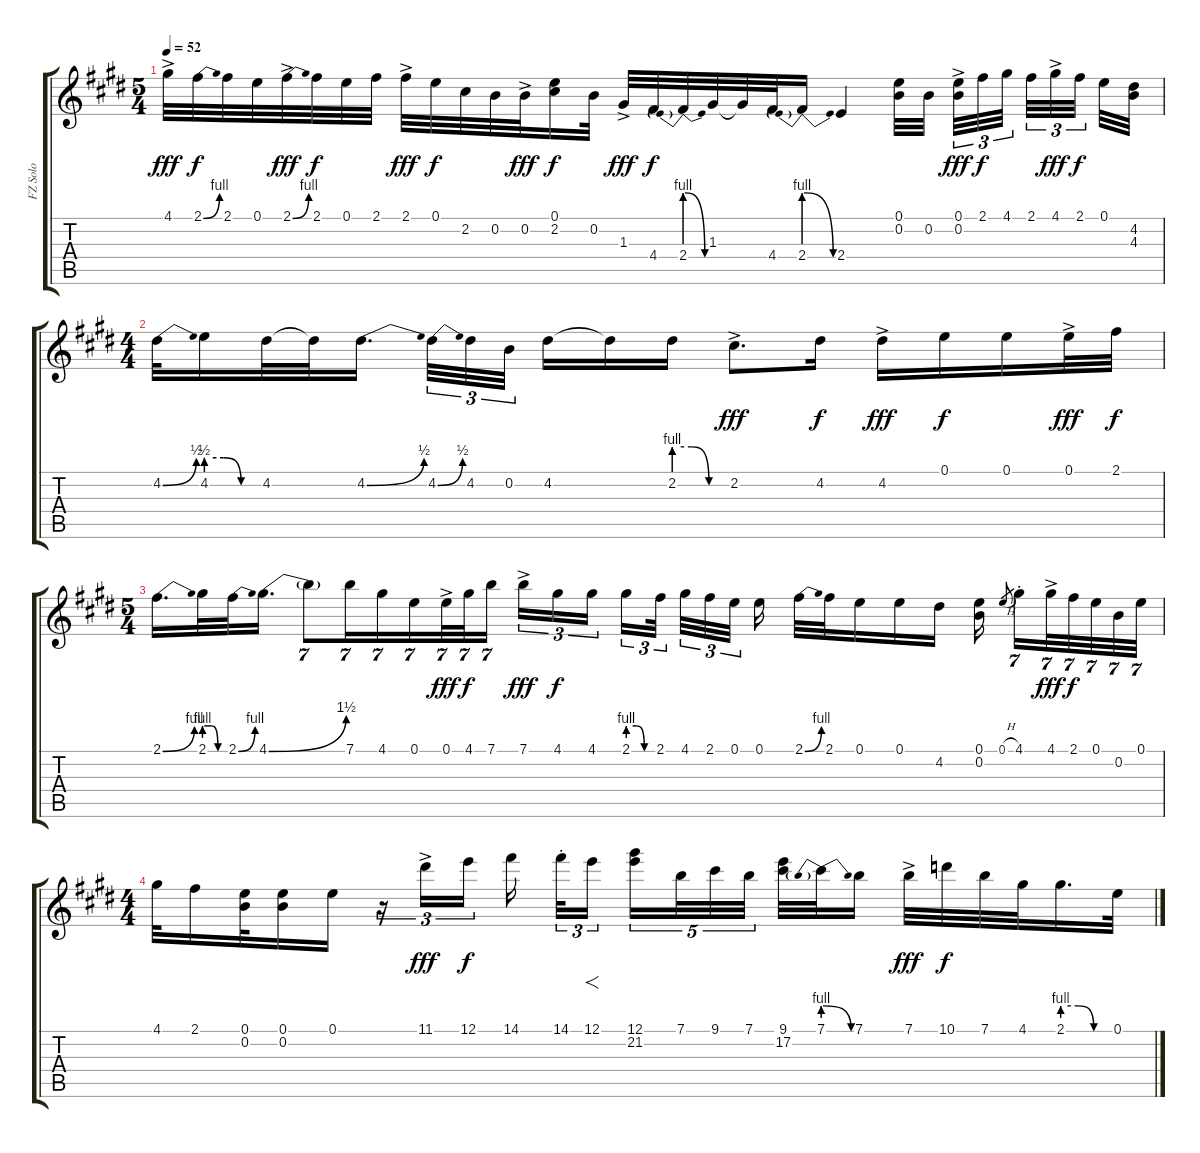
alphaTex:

\track ("FZ Solo" "FZ Solo") {instrument overdrivenguitar}
\staff {score tabs}
\tuning (E4 B3 G3 D3 A2 E2) {hide}
\ts (5 4)
\tempo 52
\clef g2
\ks e
4.1{ac}.32{dy fff} 2.1{be (bend 0 0 60 4)}.32{dy f} 2.1.32 0.1.32 2.1{be (bend 0 0 60 4) ac}.32{dy fff} 2.1.32{dy f} 0.1.32 2.1.32 2.1{ac}.32{dy fff} 0.1.32{dy f} 2.2.32 0.2.32 0.2{ac}.32{dy fff} (0.1 2.2).16{dy f} 0.2.32 1.3{ac}.32{dy fff} 4.4.32{dy f} 2.4{be (prebendrelease 0 4 60 0)}.32 1.3.32 1.3{t}.32 4.4.32 2.4{be (prebendrelease 0 4 60 0)}.16 2.4.4 (0.1 0.2).32 0.2.32{beam splitsecondary} (0.1{ac} 0.2).32{tu (3 2) dy fff} 2.1.32{tu (3 2) dy f} 4.1.32{tu (3 2) beam splitsecondary} 2.1.32{tu (3 2)} 4.1{ac}.32{tu (3 2) dy fff} 2.1.32{tu (3 2) dy f beam splitsecondary} 0.1.32 (4.2 4.3).32 |
\ts (4 4)
4.2{be (bend 0 0 60 2)}.32 4.2{be (custom 0 2 20 2 40 0 60 0)}.16 4.2.32 4.2{t}.32 4.2{be (bend 0 0 60 2)}.16{d} 4.2{be (bend 0 0 60 2)}.32{tu (3 2)} 4.2.32{tu (3 2)} 0.2.32{tu (3 2) beam splitsecondary} 4.2.16 4.2{t}.16 2.2{be (custom 0 4 20 4 40 0 60 0)}.16 2.2{ac}.8{d dy fff} 4.2.16{dy f} 4.2{ac}.16{dy fff} 0.1.16{dy f} 0.1.16 0.1{ac}.32{dy fff} 2.1.32{dy f} |
\ts (5 4)
2.1{be (bend 0 0 60 4)}.16{d} 2.1{be (custom 0 4 20 4 40 0 60 0)}.32 2.1{be (bend 0 0 60 4)}.32 4.1{be (bend 0 0 60 6)}.16{d} 4.1{t}.8{tu (7 4)} 7.1.16{tu (7 4)} 4.1.16{tu (7 4)} 0.1.16{tu (7 4)} 0.1{ac}.32{tu (7 4) dy fff} 4.1.32{tu (7 4) dy f} 7.1.16{tu (7 4)} 7.1{ac}.16{tu (3 2) dy fff} 4.1.16{tu (3 2) dy f} 4.1.16{tu (3 2) beam splitsecondary} 2.1{be (custom 0 4 20 4 40 0 60 0)}.16{tu (3 2)} 2.1.32{tu (3 2) beam splitsecondary} 4.1.32{tu (3 2)} 2.1.32{tu (3 2)} 0.1.32{tu (3 2)} 0.1.16 2.1{be (bend 0 0 60 4)}.32 2.1.32 0.1.16 0.1.16 4.2.16 (0.1 0.2).16 0.1{h}.8{gr beam splitsecondary} 4.1{st}.16{tu (7 4)} 4.1{ac}.32{tu (7 4) dy fff} 2.1.32{tu (7 4) dy f} 0.1.32{tu (7 4)} 0.2.32{tu (7 4)} 0.1.32{tu (7 4)} |
\ts (4 4)
4.1.32 2.1.16 (0.1 0.2).32 (0.1 0.2).16 0.1.16 r.16{tu (3 2)} 11.1{ac}.16{tu (3 2) dy fff} 12.1.16{tu (3 2) dy f beam splitsecondary} 14.1.16{beam splitsecondary} 14.1{st}.32{tu (3 2)} 12.1.16{f tu (3 2)} (12.1 21.2).16{tu (5 4)} 7.1.32{tu (5 4)} 9.1.32{tu (5 4)} 7.1.32{tu (5 4) beam splitsecondary} (9.1 17.2).32 7.1{be (prebendrelease 0 4 60 0)}.32 7.1.16 7.1{ac}.32{dy fff} 10.1.32{dy f} 7.1.32 4.1.32 2.1{be (custom 0 4 20 4 40 0 60 0)}.16{d} 0.1.32
